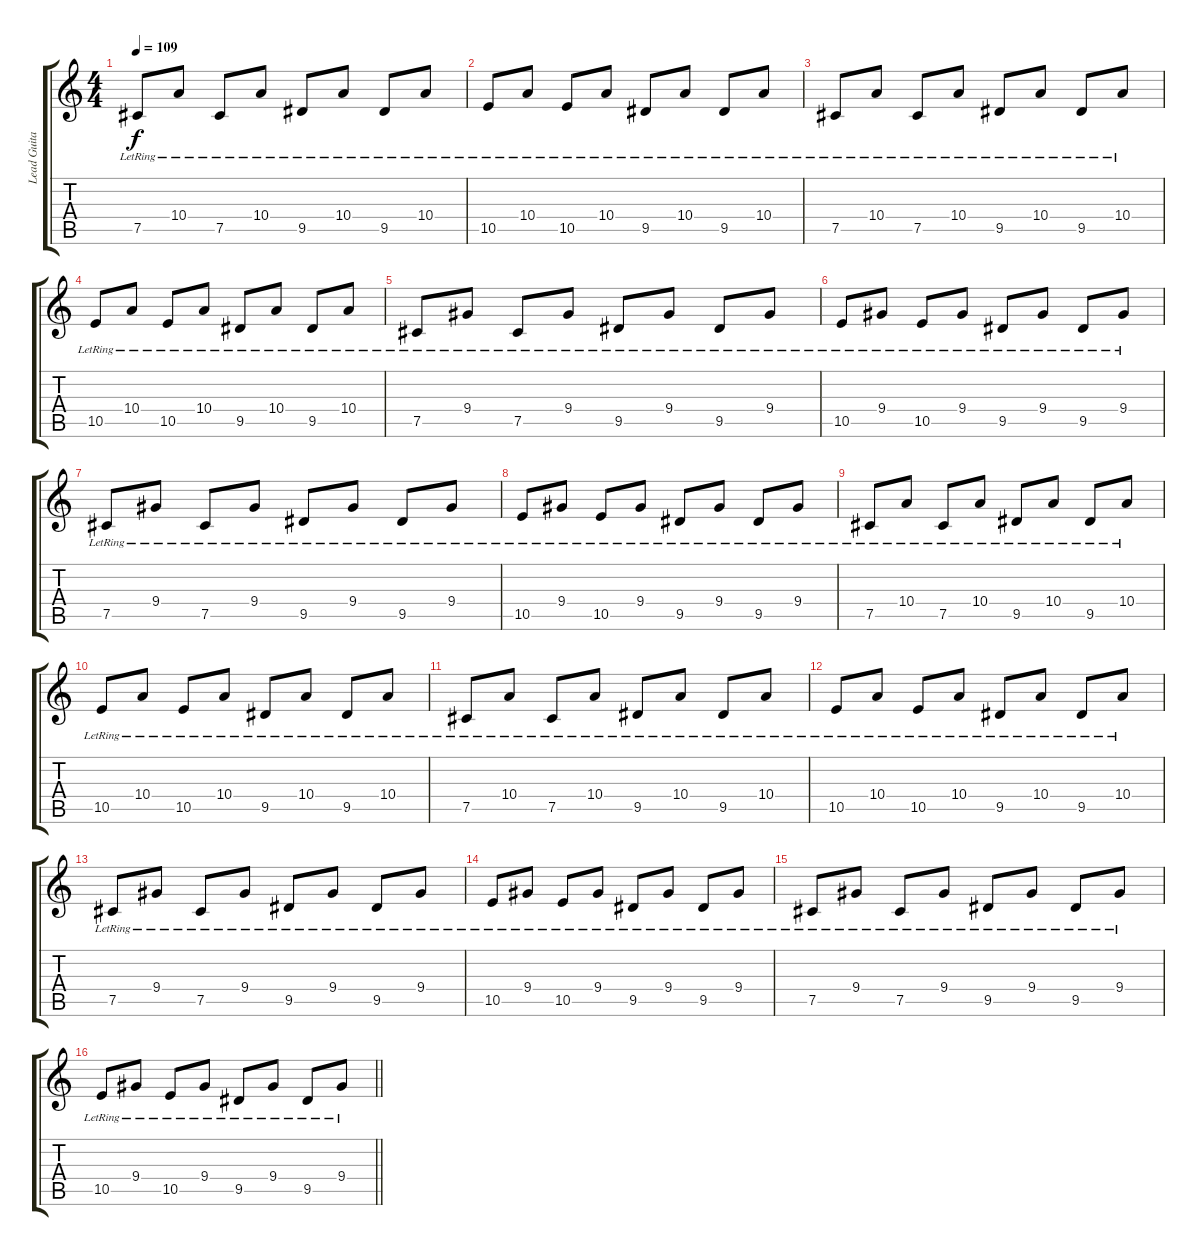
\track ("Lead Guitar" "Lead Guita") {instrument distortionguitar}
\staff {score tabs}
\tuning (Db4 Ab3 E3 B2 Gb2 Db2) {hide}
\ts (4 4)
\tempo 109
\clef g2
\ks c
7.5{lr}.8{dy f volume 8 balance 8 instrument electricguitarjazz} 10.4{lr}.8 7.5{lr}.8 10.4{lr}.8 9.5{lr}.8 10.4{lr}.8 9.5{lr}.8 10.4{lr}.8 |
10.5{lr}.8 10.4{lr}.8 10.5{lr}.8 10.4{lr}.8 9.5{lr}.8 10.4{lr}.8 9.5{lr}.8 10.4{lr}.8 |
7.5{lr}.8 10.4{lr}.8 7.5{lr}.8 10.4{lr}.8 9.5{lr}.8 10.4{lr}.8 9.5{lr}.8 10.4{lr}.8 |
10.5{lr}.8 10.4{lr}.8 10.5{lr}.8 10.4{lr}.8 9.5{lr}.8 10.4{lr}.8 9.5{lr}.8 10.4{lr}.8 |
7.5{lr}.8 9.4{lr}.8 7.5{lr}.8 9.4{lr}.8 9.5{lr}.8 9.4{lr}.8 9.5{lr}.8 9.4{lr}.8 |
10.5{lr}.8 9.4{lr}.8 10.5{lr}.8 9.4{lr}.8 9.5{lr}.8 9.4{lr}.8 9.5{lr}.8 9.4{lr}.8 |
7.5{lr}.8 9.4{lr}.8 7.5{lr}.8 9.4{lr}.8 9.5{lr}.8 9.4{lr}.8 9.5{lr}.8 9.4{lr}.8 |
10.5{lr}.8 9.4{lr}.8 10.5{lr}.8 9.4{lr}.8 9.5{lr}.8 9.4{lr}.8 9.5{lr}.8 9.4{lr}.8 |
7.5{lr}.8 10.4{lr}.8 7.5{lr}.8 10.4{lr}.8 9.5{lr}.8 10.4{lr}.8 9.5{lr}.8 10.4{lr}.8 |
10.5{lr}.8 10.4{lr}.8 10.5{lr}.8 10.4{lr}.8 9.5{lr}.8 10.4{lr}.8 9.5{lr}.8 10.4{lr}.8 |
7.5{lr}.8 10.4{lr}.8 7.5{lr}.8 10.4{lr}.8 9.5{lr}.8 10.4{lr}.8 9.5{lr}.8 10.4{lr}.8 |
10.5{lr}.8 10.4{lr}.8 10.5{lr}.8 10.4{lr}.8 9.5{lr}.8 10.4{lr}.8 9.5{lr}.8 10.4{lr}.8 |
7.5{lr}.8 9.4{lr}.8 7.5{lr}.8 9.4{lr}.8 9.5{lr}.8 9.4{lr}.8 9.5{lr}.8 9.4{lr}.8 |
10.5{lr}.8 9.4{lr}.8 10.5{lr}.8 9.4{lr}.8 9.5{lr}.8 9.4{lr}.8 9.5{lr}.8 9.4{lr}.8 |
7.5{lr}.8 9.4{lr}.8 7.5{lr}.8 9.4{lr}.8 9.5{lr}.8 9.4{lr}.8 9.5{lr}.8 9.4{lr}.8 |
\barLineRight lightlight
10.5{lr}.8 9.4{lr}.8 10.5{lr}.8 9.4{lr}.8 9.5{lr}.8 9.4{lr}.8 9.5{lr}.8 9.4{lr}.8
